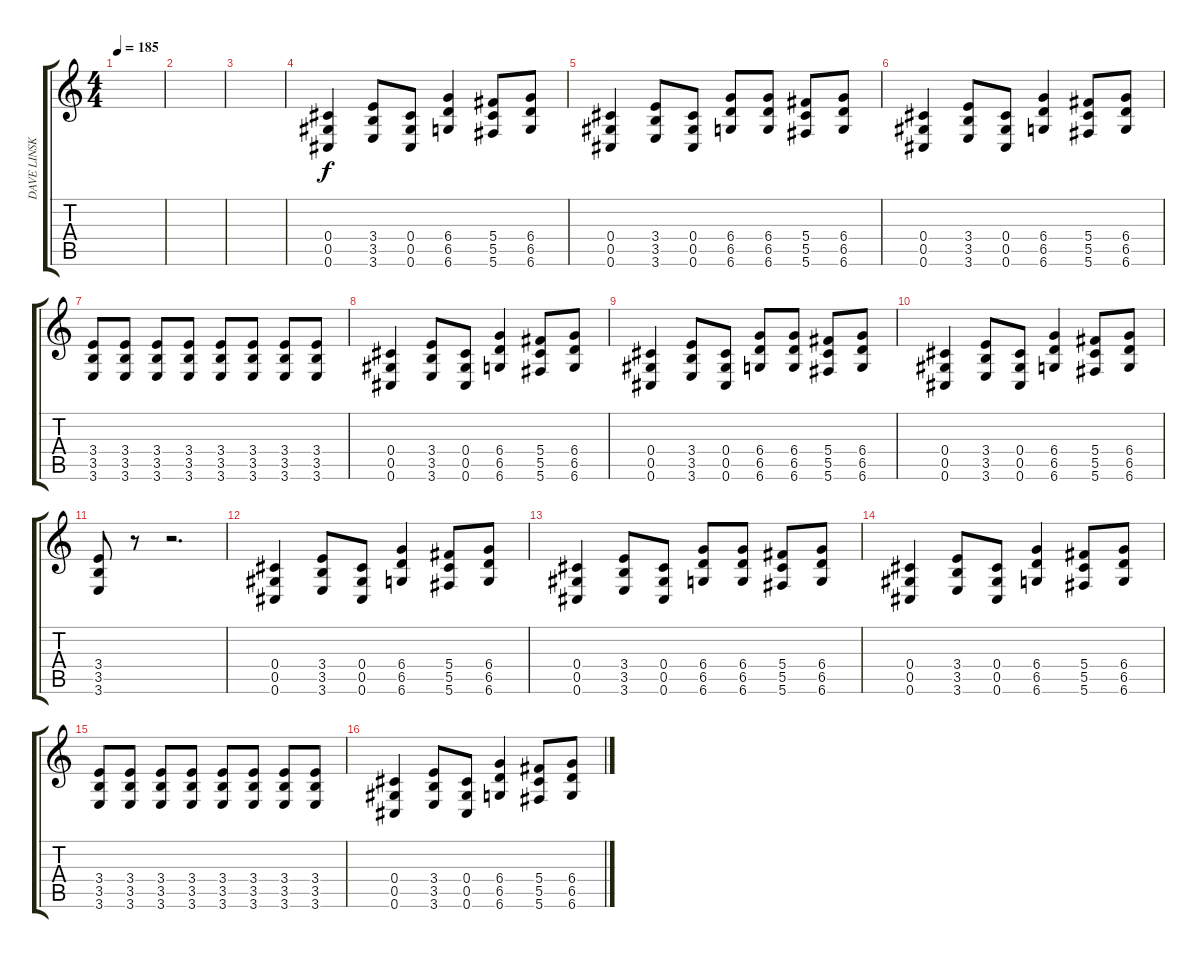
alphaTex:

\track ("DAVE LINSK - rhythm & lead guitar" "DAVE LINSK") {instrument overdrivenguitar}
\staff {score tabs}
\tuning (Eb4 Bb3 Gb3 Db3 Ab2 Db2) {hide}
\ts (4 4)
\tempo 185
\clef g2
\ks c
|
|
|
(0.4 0.5 0.6).4 (3.4 3.5 3.6).8 (0.4 0.5 0.6).8 (6.4 6.5 6.6).4 (5.4 5.5 5.6).8 (6.4 6.5 6.6).8 |
(0.4 0.5 0.6).4 (3.4 3.5 3.6).8 (0.4 0.5 0.6).8 (6.4 6.5 6.6).8 (6.4 6.5 6.6).8 (5.4 5.5 5.6).8 (6.4 6.5 6.6).8 |
(0.4 0.5 0.6).4 (3.4 3.5 3.6).8 (0.4 0.5 0.6).8 (6.4 6.5 6.6).4 (5.4 5.5 5.6).8 (6.4 6.5 6.6).8 |
(3.4 3.5 3.6).8 (3.4 3.5 3.6).8 (3.4 3.5 3.6).8 (3.4 3.5 3.6).8 (3.4 3.5 3.6).8 (3.4 3.5 3.6).8 (3.4 3.5 3.6).8 (3.4 3.5 3.6).8 |
(0.4 0.5 0.6).4 (3.4 3.5 3.6).8 (0.4 0.5 0.6).8 (6.4 6.5 6.6).4 (5.4 5.5 5.6).8 (6.4 6.5 6.6).8 |
(0.4 0.5 0.6).4 (3.4 3.5 3.6).8 (0.4 0.5 0.6).8 (6.4 6.5 6.6).8 (6.4 6.5 6.6).8 (5.4 5.5 5.6).8 (6.4 6.5 6.6).8 |
(0.4 0.5 0.6).4 (3.4 3.5 3.6).8 (0.4 0.5 0.6).8 (6.4 6.5 6.6).4 (5.4 5.5 5.6).8 (6.4 6.5 6.6).8 |
(3.4 3.5 3.6).8 r.8 r.2{d} |
(0.4 0.5 0.6).4 (3.4 3.5 3.6).8 (0.4 0.5 0.6).8 (6.4 6.5 6.6).4 (5.4 5.5 5.6).8 (6.4 6.5 6.6).8 |
(0.4 0.5 0.6).4 (3.4 3.5 3.6).8 (0.4 0.5 0.6).8 (6.4 6.5 6.6).8 (6.4 6.5 6.6).8 (5.4 5.5 5.6).8 (6.4 6.5 6.6).8 |
(0.4 0.5 0.6).4 (3.4 3.5 3.6).8 (0.4 0.5 0.6).8 (6.4 6.5 6.6).4 (5.4 5.5 5.6).8 (6.4 6.5 6.6).8 |
(3.4 3.5 3.6).8 (3.4 3.5 3.6).8 (3.4 3.5 3.6).8 (3.4 3.5 3.6).8 (3.4 3.5 3.6).8 (3.4 3.5 3.6).8 (3.4 3.5 3.6).8 (3.4 3.5 3.6).8 |
(0.4 0.5 0.6).4 (3.4 3.5 3.6).8 (0.4 0.5 0.6).8 (6.4 6.5 6.6).4 (5.4 5.5 5.6).8 (6.4 6.5 6.6).8
